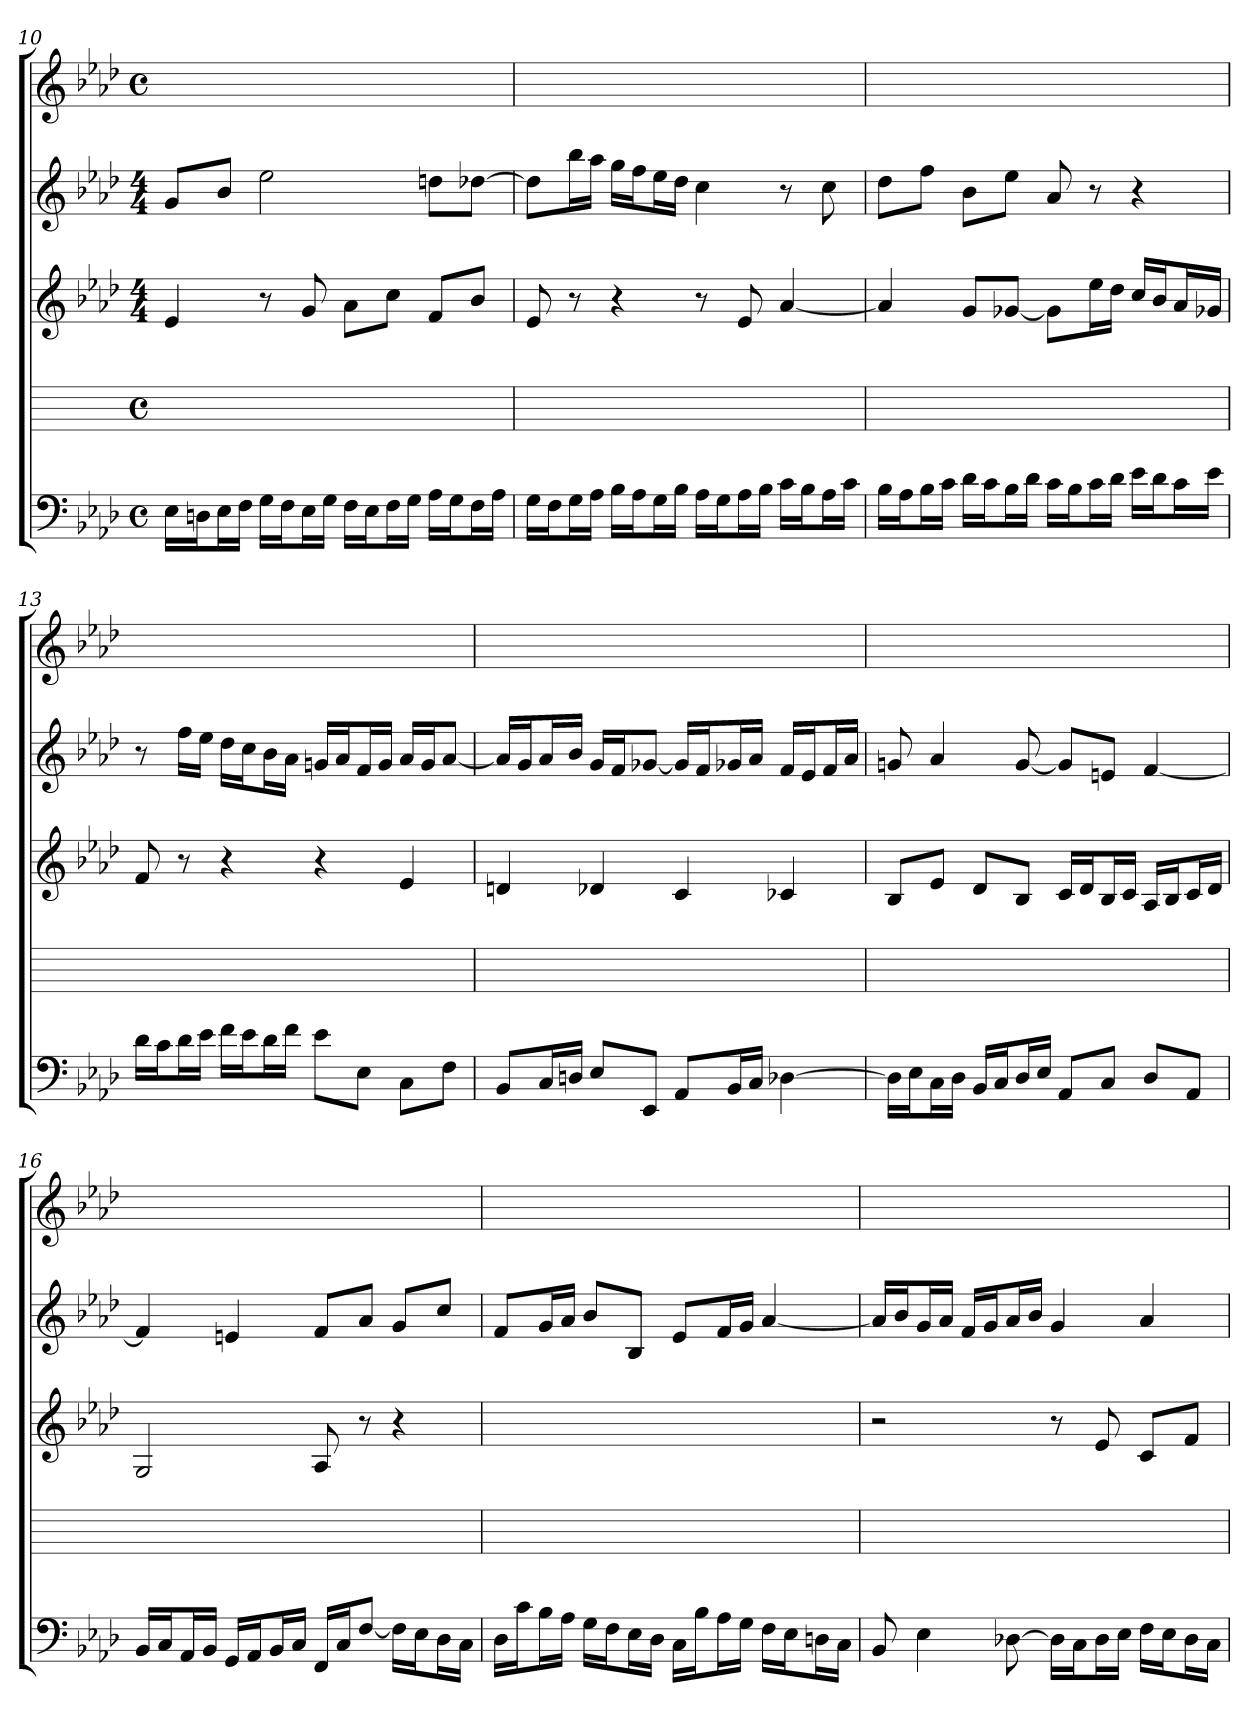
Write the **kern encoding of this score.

**kern	**kern	**kern	**kern	**kern
*part5	*part4	*part3	*part2	*part1
*staff5	*staff4	*staff3	*staff2	*staff1
*clefF4	*	*clefG2	*clefG2	*clefG2
*k[b-e-a-d-]	*	*k[b-e-a-d-]	*k[b-e-a-d-]	*k[b-e-a-d-]
*M4/4	*M4/4	*M4/4	*M4/4	*M4/4
*met(c)	*met(c)	*	*	*met(c)
=10	=10	=10	=10	=10
16E-\LL	1ryy	4e-	8g/L	1ryy
16Dn\J	.	.	.	.
16E-\L	.	.	8b-/J	.
16F\JJ	.	.	.	.
16G\LL	.	8r	2ee-	.
16F\J	.	.	.	.
16E-\L	.	8g	.	.
16G\JJ	.	.	.	.
16F\LL	.	8a-\L	.	.
16E-\J	.	.	.	.
16F\L	.	8cc\J	.	.
16G\JJ	.	.	.	.
16A-\LL	.	8f/L	8ddn\L	.
16G\J	.	.	.	.
16F\L	.	8b-/J	[8dd-X\J	.
16A-\JJ	.	.	.	.
=11	=11	=11	=11	=11
16G\LL	1ryy	8e-	8dd-\L]	1ryy
16F\J	.	.	.	.
16G\L	.	8r	16bb-\L	.
16A-\JJ	.	.	16aa-\JJ	.
16B-\LL	.	4r	16gg\LL	.
16A-\J	.	.	16ff\J	.
16G\L	.	.	16ee-\L	.
16B-\JJ	.	.	16dd-\JJ	.
16A-\LL	.	8r	4cc	.
16G\J	.	.	.	.
16A-\L	.	8e-	.	.
16B-\JJ	.	.	.	.
16c\LL	.	[4a-	8r	.
16B-\J	.	.	.	.
16A-\L	.	.	8cc	.
16c\JJ	.	.	.	.
=12	=12	=12	=12	=12
16B-\LL	1ryy	4a-]	8dd-\L	1ryy
16A-\J	.	.	.	.
16B-\L	.	.	8ff\J	.
16c\JJ	.	.	.	.
16d-\LL	.	8g/L	8b-\L	.
16c\J	.	.	.	.
16B-\L	.	[8g-X/J	8ee-\J	.
16d-\JJ	.	.	.	.
16c\LL	.	8g-\L]	8a-	.
16B-\J	.	.	.	.
16c\L	.	16ee-\L	8r	.
16d-\JJ	.	16dd-\JJ	.	.
16e-\LL	.	16cc/LL	4r	.
16d-\J	.	16b-/J	.	.
16c\L	.	16a-/L	.	.
16e-\JJ	.	16g-X/JJ	.	.
=13	=13	=13	=13	=13
16d-\LL	1ryy	8f	8r	1ryy
16c\J	.	.	.	.
16d-\L	.	8r	16ff\LL	.
16e-\JJ	.	.	16ee-\JJ	.
16f\LL	.	4r	16dd-\LL	.
16e-\J	.	.	16cc\J	.
16d-\L	.	.	16b-\L	.
16f\JJ	.	.	16a-\JJ	.
8e-\L	.	4r	16gn/LL	.
.	.	.	16a-/J	.
8E-\J	.	.	16f/L	.
.	.	.	16g/JJ	.
8C\L	.	4e-	16a-/LL	.
.	.	.	16g/J	.
8F\J	.	.	[8a-/J	.
=14	=14	=14	=14	=14
8BB-/L	1ryy	4dn	16a-/LL]	1ryy
.	.	.	16g/J	.
16C/L	.	.	16a-/L	.
16Dn/JJ	.	.	16b-/JJ	.
8E-/L	.	4d-X	16g/LL	.
.	.	.	16f/J	.
8EE-/J	.	.	[8g-X/J	.
8AA-/L	.	4c	16g-/LL]	.
.	.	.	16f/J	.
16BB-/L	.	.	16g-X/L	.
16C/JJ	.	.	16a-/JJ	.
[4D-X	.	4c-X	16f/LL	.
.	.	.	16e-/J	.
.	.	.	16f/L	.
.	.	.	16a-/JJ	.
=15	=15	=15	=15	=15
16D-\LL]	1ryy	8B-/L	8gn	1ryy
16E-\J	.	.	.	.
16C\L	.	8e-/J	4a-	.
16D-\JJ	.	.	.	.
16BB-/LL	.	8d-/L	.	.
16C/J	.	.	.	.
16D-/L	.	8B-/J	[8g	.
16E-/JJ	.	.	.	.
8AA-/L	.	16c/LL	8g/L]	.
.	.	16d-/J	.	.
8C/J	.	16B-/L	8en/J	.
.	.	16c/JJ	.	.
8D-/L	.	16A-/LL	[4f	.
.	.	16B-/J	.	.
8AA-/J	.	16c/L	.	.
.	.	16d-/JJ	.	.
=16	=16	=16	=16	=16
16BB-/LL	1ryy	2G	4f]	1ryy
16C/J	.	.	.	.
16AA-/L	.	.	.	.
16BB-/JJ	.	.	.	.
16GG/LL	.	.	4en	.
16AA-/J	.	.	.	.
16BB-/L	.	.	.	.
16C/JJ	.	.	.	.
16FF/LL	.	8A-	8f/L	.
16C/J	.	.	.	.
[8F/J	.	8r	8a-/J	.
16F\LL]	.	4r	8g/L	.
16E-\J	.	.	.	.
16D-\L	.	.	8cc/J	.
16C\JJ	.	.	.	.
=17	=17	=17	=17	=17
16D-\LL	1ryy	1ryy	8f/L	1ryy
16c\J	.	.	.	.
16B-\L	.	.	16g/L	.
16A-\JJ	.	.	16a-/JJ	.
16G\LL	.	.	8b-/L	.
16F\J	.	.	.	.
16E-\L	.	.	8B-/J	.
16D-\JJ	.	.	.	.
16C\LL	.	.	8e-/L	.
16B-\J	.	.	.	.
16A-\L	.	.	16f/L	.
16G\JJ	.	.	16g/JJ	.
16F\LL	.	.	[4a-	.
16E-\J	.	.	.	.
16Dn\L	.	.	.	.
16C\JJ	.	.	.	.
=18	=18	=18	=18	=18
8BB-	1ryy	2r	16a-/LL]	1ryy
.	.	.	16b-/J	.
4E-	.	.	16g/L	.
.	.	.	16a-/JJ	.
.	.	.	16f/LL	.
.	.	.	16g/J	.
[8D-X	.	.	16a-/L	.
.	.	.	16b-/JJ	.
16D-\LL]	.	8r	4g	.
16C\J	.	.	.	.
16D-\L	.	8e-	.	.
16E-\JJ	.	.	.	.
16F\LL	.	8c/L	4a-	.
16E-\J	.	.	.	.
16D-\L	.	8f/J	.	.
16C\JJ	.	.	.	.
=	=	=	=	=
*-	*-	*-	*-	*-
